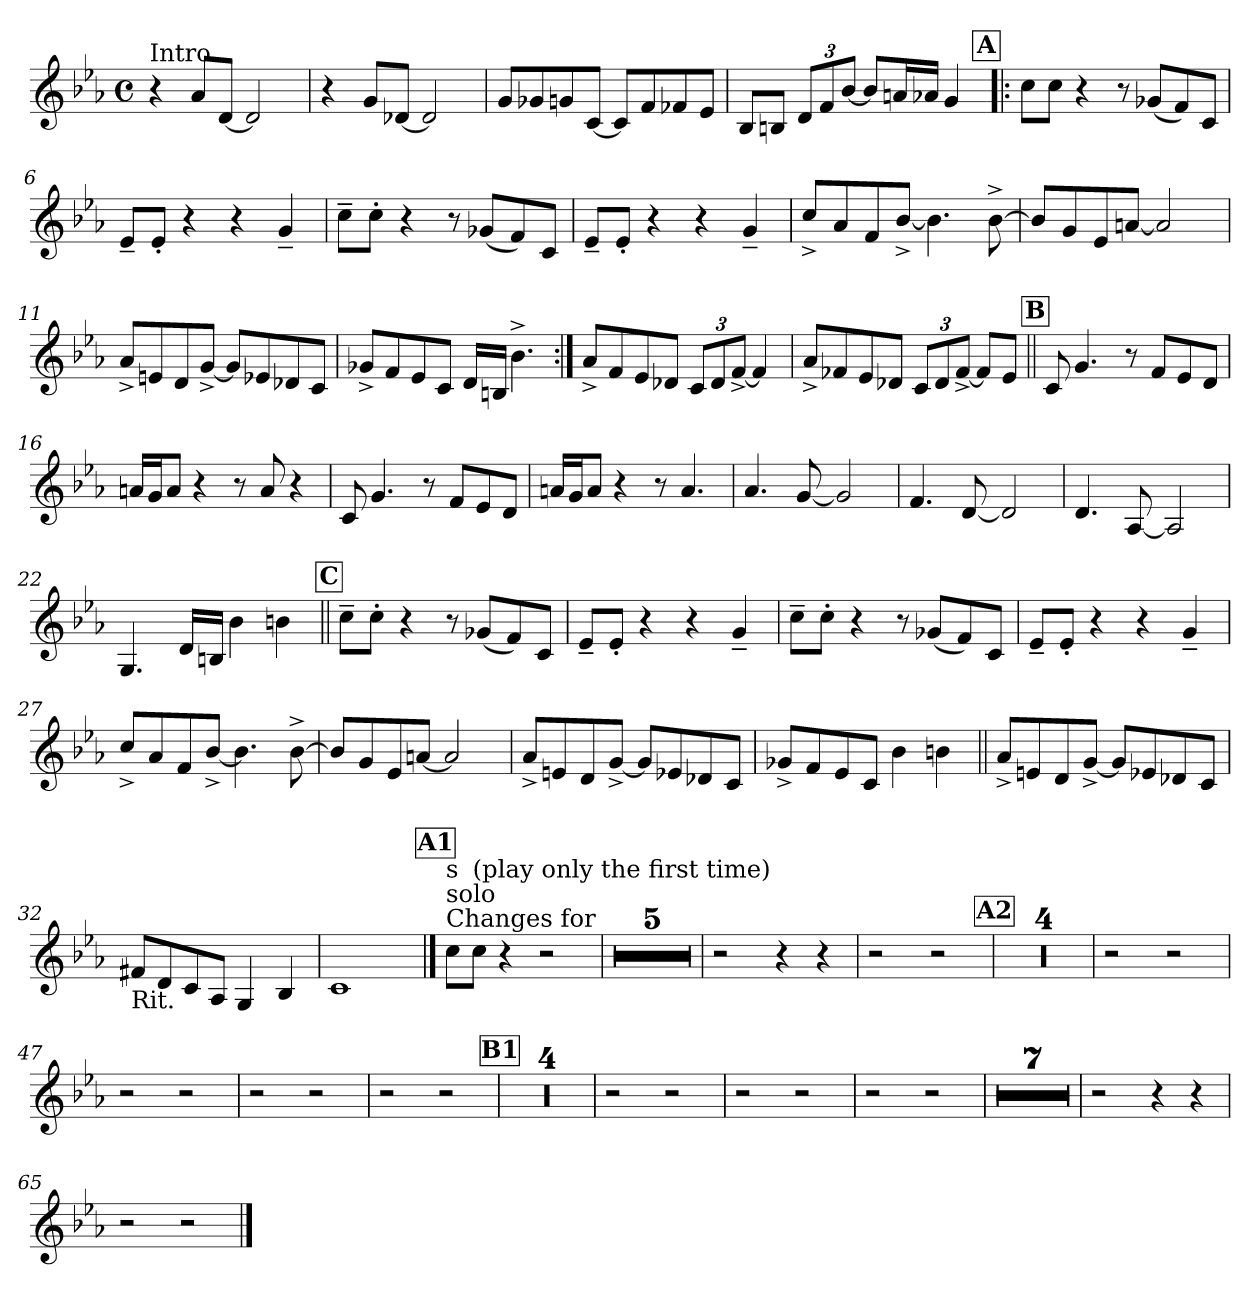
**kern
*part1
*staff1
*clefG2
*k[b-e-a-]
*c:
*M4/4
*met(c)
=1
!LO:TX:a:t=Intro
4r
8a-/L
[8d/J
2d/]
=2
4r
8g/L
[8d-X/J
2d-/]
=3
8g/L
8g-X/
8gn/
[8c/J
8c/L]
8f/
8f-X/
8e-/J
=4
8B-/L
8Bn/J
12d/L
12f/
[12b-/J
8b-/L]
16an/L
16a-X/JJ
4g/
!!LO:LB:g=z
!!LO:REH:place=s1:a:fs=13.7:t=A
=5!|:
8cc\L
8cc\J
4r
8r
(<8g-X/L
8f/)
8c/J
=6
8e-~</L
8e-'</J
4r
4r
4g~</
=7
8cc~>\L
8cc'>\J
4r
8r
(<8g-X/L
8f/)
8c/J
=8
8e-~</L
8e-'</J
4r
4r
4g~</
=9
8cc^</L
8a-/
8f/
[8b-^</J
4.b-\]
[8b-^>\
=10
8b-/L]
8g/
8e-/
[8an/J
2a/]
!!LO:LB:g=z
=11
8a-^</L
8en/
8d/
[8g^</J
8g/L]
8e-X/
8d-X/
8c/J
=12
8g-X^</L
8f/
8e-/
8c/J
16d/LL
16Bn/JJ
4.b-^>\
=13:|!
8a-^</L
8f/
8e-/
8d-X/J
12c/L
12d-/
[12f^</J
4f/]
=14
8a-^</L
8f-X/
8e-/
8d-X/J
12c/L
12d-/
[12f-^</J
8f-/L]
8e-/J
!!LO:LB:g=z
!!LO:REH:place=s1:a:fs=13.7:t=B
=15||
8c/
4.g/
8r
8f/L
8e-/
8d/J
=16
16an/LL
16g/J
8a/J
4r
8r
8a/
4r
=17
8c/
4.g/
8r
8f/L
8e-/
8d/J
=18
16an/LL
16g/J
8a/J
4r
8r
4.a/
!!LO:LB:g=z
=19
4.a-/
[8g/
2g/]
=20
4.f/
[8d/
2d/]
=21
4.d/
[8A-/
2A-/]
=22
4.G/
16d/LL
16Bn/JJ
4b-\
4bn\
!!LO:LB:g=z
!!LO:REH:place=s1:a:fs=13.7:t=C
=23||
8cc~>\L
8cc'>\J
4r
8r
(<8g-X/L
8f/)
8c/J
=24
8e-~</L
8e-'</J
4r
4r
4g~</
=25
8cc~>\L
8cc'>\J
4r
8r
(<8g-X/L
8f/)
8c/J
=26
8e-~</L
8e-'</J
4r
4r
4g~</
!!LO:LB:g=z
=27
8cc^</L
8a-/
8f/
[8b-^</J
4.b-\]
[8b-^>\
=28
8b-/L]
8g/
8e-/
[8an/J
2a/]
=29
8a-^</L
8en/
8d/
[8g^</J
8g/L]
8e-X/
8d-X/
8c/J
=30
8g-X^</L
8f/
8e-/
8c/J
4b-\
4bn\
!!LO:LB:g=z
=31||
8a-^</L
8en/
8d/
[8g^</J
8g/L]
8e-X/
8d-X/
8c/J
=32
!LO:TX:b:t=Rit.
8f#X/L
8d/
8c/
8A-/J
4G/
4B-/
=33
1c
!!LO:PB:g=z
!!LO:REH:place=s1:a:fs=13.7:t=A1
==34
!LO:TX:a:t=Changes for
!LO:TX:a:t=solo
!LO:TX:a:t=s
8cc\L
!LO:TX:a:t=(play only the first time)
8cc\J
4r
2r
=35
1r
=36
1r
=37
1r
!!LO:LB:g=z
=38
1r
=39
1r
=40
2r
4r
4r
=41
2r
2r
!!LO:LB:g=z
!!LO:REH:place=s1:a:fs=13.7:t=A2
=42
1r
=43
1r
=44
1r
=45
1r
!!LO:LB:g=z
=46
2r
2r
=47
2r
2r
=48
2r
2r
=49
2r
2r
!!LO:LB:g=z
!!LO:REH:place=s1:a:fs=13.7:t=B1
=50
1r
=51
1r
=52
1r
=53
1r
!!LO:LB:g=z
=54
2r
2r
=55
2r
2r
=56
2r
2r
=57
1r
!!LO:LB:g=z
!!LO:REH:place=s1:a:fs=13.7:t=A3
=58
1r
=59
1r
=60
1r
=61
1r
!!LO:LB:g=z
=62
1r
=63
1r
=64
2r
4r
4r
=65
2r
2r
==
*-
